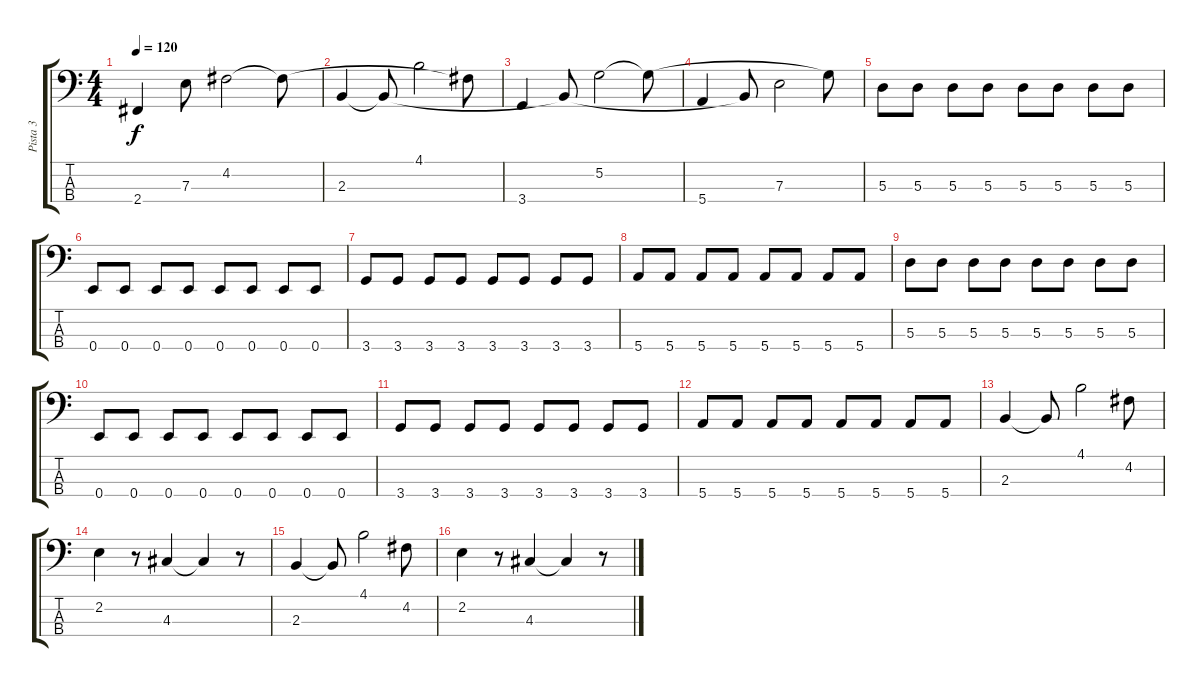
\track ("Pista 3" "Pista 3") {instrument electricbassfinger}
\staff {score tabs}
\tuning (G2 D2 A1 E1) {hide}
\ts (4 4)
\tempo 120
\clef f4
\ks c
2.4.4{dy f} 7.3{t}.8 4.2.2 4.2{t}.8 |
2.3.4 2.3{t}.8 4.1.2 4.2{t}.8 |
3.4.4 2.3{t}.8 5.2.2 5.2{t}.8 |
5.4.4 2.3{t}.8 7.3.2 5.2{t}.8 |
5.3.8 5.3.8 5.3.8 5.3.8 5.3.8 5.3.8 5.3.8 5.3.8 |
0.4.8 0.4.8 0.4.8 0.4.8 0.4.8 0.4.8 0.4.8 0.4.8 |
3.4.8 3.4.8 3.4.8 3.4.8 3.4.8 3.4.8 3.4.8 3.4.8 |
5.4.8 5.4.8 5.4.8 5.4.8 5.4.8 5.4.8 5.4.8 5.4.8 |
5.3.8 5.3.8 5.3.8 5.3.8 5.3.8 5.3.8 5.3.8 5.3.8 |
0.4.8 0.4.8 0.4.8 0.4.8 0.4.8 0.4.8 0.4.8 0.4.8 |
3.4.8 3.4.8 3.4.8 3.4.8 3.4.8 3.4.8 3.4.8 3.4.8 |
5.4.8 5.4.8 5.4.8 5.4.8 5.4.8 5.4.8 5.4.8 5.4.8 |
2.3.4 2.3{t}.8 4.1.2 4.2.8 |
2.2.4 r.8 4.3.4 4.3{t}.4 r.8 |
2.3.4 2.3{t}.8 4.1.2 4.2.8 |
2.2.4 r.8 4.3.4 4.3{t}.4 r.8
